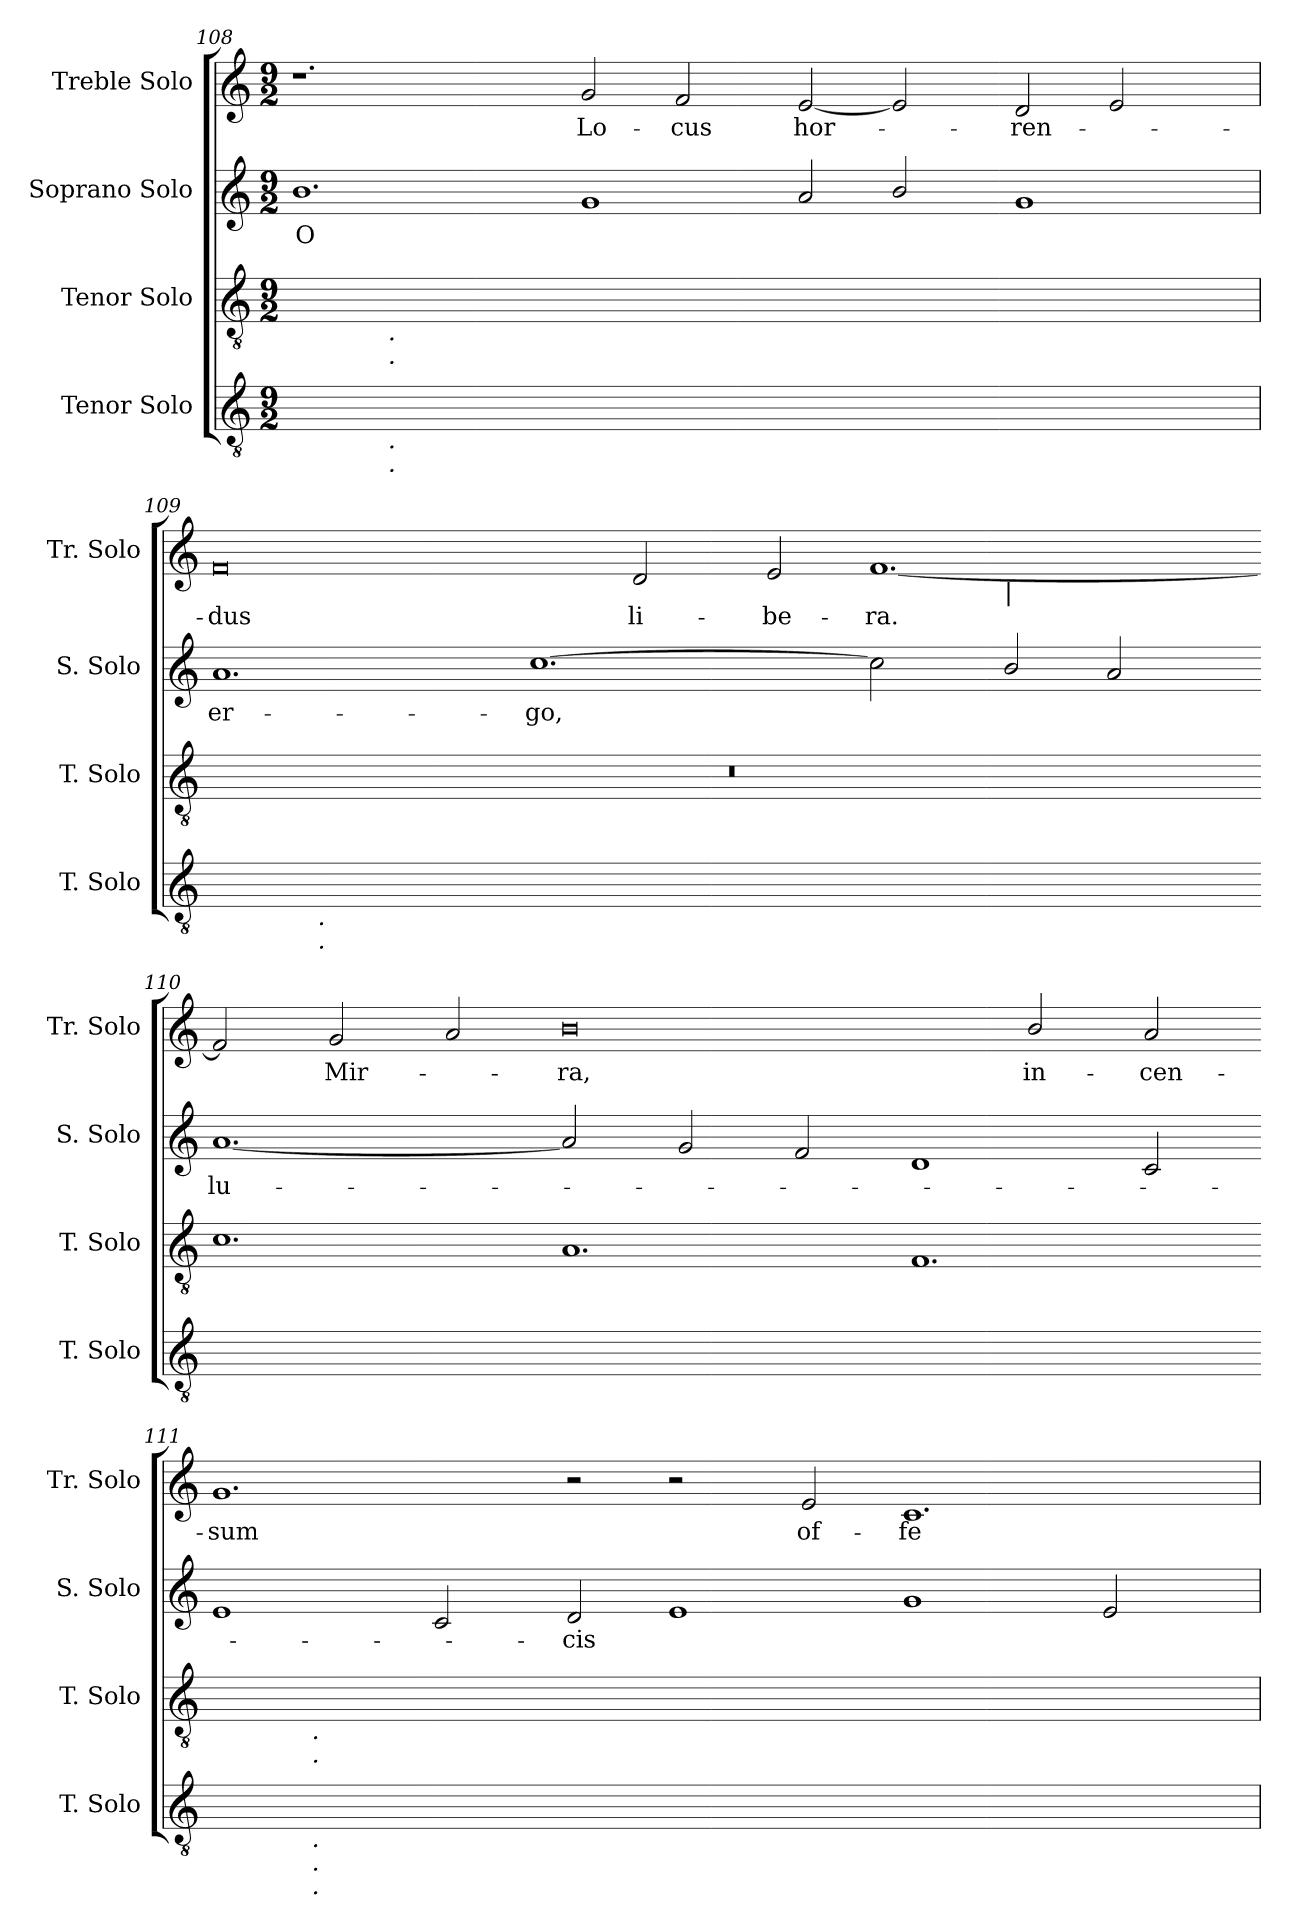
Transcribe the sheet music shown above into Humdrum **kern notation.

**kern	**kern	**kern	**text	**kern	**text
*part4	*part3	*part2	*part2	*part1	*part1
*staff4	*staff3	*staff2	*staff2	*staff1	*staff1
*I"Tenor Solo	*I"Tenor Solo	*I"Soprano Solo	*	*I"Treble Solo	*
*I'T. Solo	*I'T. Solo	*I'S. Solo	*	*I'Tr. Solo	*
*clefGv2	*clefGv2	*clefG2	*	*clefG2	*
*ITrd7c12	*ITrd7c12	*	*	*	*
*k[]	*k[]	*k[]	*	*k[]	*
*C:	*C:	*C:	*	*C:	*
*M9/2	*M9/2	*M9/2	*	*M9/2	*
=108	=108	=108	=108	=108	=108
!	!	!	!LO:LY:b:color=#000000	!	!
*^	*^	*	*	*	*
[<0.GGiyy	4ryy	[<0.BBiyy	4ryy	1.bi	O	1.r	.
.	16ryy	.	16ryy	.	.	.	.
.	256.ryy	.	256.ryy	.	.	.	.
!	!	!	!LO:TX:b:i:t=.	!	!	!	!
!	!	!	!LO:TX:b:i:t=.	!	!	!	!
!	!LO:TX:b:i:t=.	!	!	!	!	!	!
!	!LO:TX:b:i:t=.	!	!	!	!	!	!
.	1ryy	.	1ryy	.	.	.	.
.	1ryy	.	1ryy	.	.	.	.
!	!	!	!	!	!	!	!LO:LY:b:color=#000000
.	.	.	.	1gi	.	2gi/	Lo-
!	!	!	!	!	!	!	!LO:LY:b:color=#000000
.	.	.	.	.	.	2fi/	-cus
.	1ryy	.	1ryy	.	.	.	.
!	!	!	!	!	!	!	!LO:LY:b:color=#000000
.	.	.	.	2ai/	.	[<2ei/	hor-
1.GGiyy]	.	1.BBiyy]	.	2bi/	.	2ei/]	.
.	1ryy	.	1ryy	.	.	.	.
!	!	!	!	!	!	!	!LO:LY:b:color=#000000
.	.	.	.	1gi	.	2di/	-ren-
.	.	.	.	.	.	2ei/	.
.	8ryy	.	8ryy	.	.	.	.
.	32ryy	.	32ryy	.	.	.	.
.	64ryy	.	64ryy	.	.	.	.
.	128ryy	.	128ryy	.	.	.	.
.	512ryy	.	512ryy	.	.	.	.
!!LO:PB:g=z
=109	=109	=109	=109	=109	=109	=109	=109
!	!	!LO:N:vis=1	!	!	!	!	!
*	*	*v	*v	*	*	*	*
*	*	*^	*	*	*	*
!	!	!	!	!	!LO:LY:b:color=#000000	!	!
*	*	*v	*v	*	*	*	*
*	*	*^	*	*	*	*
!	!	!	!	!	!	!LO:TX:b:i:t=-	!
!	!	!	!	!	!	!	!LO:LY:b:color=#000000
*	*	*v	*v	*	*	*^	*
[<0.FFiyy	4ryy	2%9r	1.ai	er-	0fi	2%7ryy	-dus
.	32ryy	.	.	.	.	.	.
.	64...ryy	.	.	.	.	.	.
!	!LO:TX:b:i:t=.	!	!	!	!	!	!
!	!LO:TX:b:i:t=.	!	!	!	!	!	!
.	1ryy	.	.	.	.	.	.
.	1ryy	.	.	.	.	.	.
!	!	!	!	!LO:LY:b:color=#000000	!	!	!
.	.	.	[>1.cci	-go,	.	.	.
!	!	!	!	!	!	!	!LO:LY:b:color=#000000
.	.	.	.	.	2di/	.	li-
.	1ryy	.	.	.	.	.	.
!	!	!	!	!	!	!	!LO:LY:b:color=#000000
.	.	.	.	.	2ei/	.	-be-
!	!	!	!	!	!	!	!LO:LY:b:color=#000000
1.FFiyy_<	.	.	2cci\]	.	[<1.fi	.	-ra.
.	1ryy	.	.	.	.	.	.
!	!	!	!	!	!	!LO:TX:b:i:t=|	!
.	.	.	2bi/	.	.	1ryy	.
.	.	.	2ai/	.	.	.	.
.	8ryy	.	.	.	.	.	.
.	16ryy	.	.	.	.	.	.
.	512ryy	.	.	.	.	.	.
*v	*v	*	*	*	*v	*v	*
=110-	=110-	=110-	=110-	=110-	=110-
*^	*	*	*	*^	*
!	!	!	!	!LO:LY:b:color=#000000	!	!	!
*v	*v	*	*	*	*v	*v	*
0.FFiyy_<	1.Ci	[<1.ai	lu-	2fi/]	.
!	!	!	!	!	!LO:LY:b:color=#000000
.	.	.	.	2gi/	Mir-
.	.	.	.	2ai/	.
!	!	!	!	!	!LO:LY:b:color=#000000
.	1.AAi	2ai/]	.	0bi	-ra,
.	.	2gi/	.	.	.
.	.	2fi/	.	.	.
1.FFiyy]	1.FFi	1di	.	.	.
!	!	!	!	!	!LO:LY:b:color=#000000
.	.	.	.	2bi/	in-
!	!	!	!	!	!LO:LY:b:color=#000000
.	.	2ci/	.	2ai/	-cen-
=111-	=111-	=111-	=111-	=111-	=111-
!	!	!	!	!	!LO:LY:b:color=#000000
*^	*^	*	*	*	*
[<0.EEiyy	4ryy	[<0.GGiyy	4ryy	1ei	.	1.gi	-sum
.	16ryy	.	16ryy	.	.	.	.
.	512ryy	.	512ryy	.	.	.	.
!	!	!	!LO:TX:b:i:t=.	!	!	!	!
!	!	!	!LO:TX:b:i:t=.	!	!	!	!
!	!LO:TX:b:i:t=.	!	!	!	!	!	!
!	!LO:TX:b:i:t=.	!	!	!	!	!	!
!	!LO:TX:b:i:t=.	!	!	!	!	!	!
.	1ryy	.	1ryy	.	.	.	.
.	.	.	.	2ci/	.	.	.
.	1ryy	.	1ryy	.	.	.	.
!	!	!	!	!	!LO:LY:b:color=#000000	!	!
.	.	.	.	2di/	-cis	2r	.
.	.	.	.	1ei	.	2r	.
.	1ryy	.	1ryy	.	.	.	.
!	!	!	!	!	!	!	!LO:LY:b:color=#000000
.	.	.	.	.	.	2ei/	of-
!	!	!	!	!	!	!	!LO:LY:b:color=#000000
1.EEiyy]	.	1.GGiyy]	.	1gi	.	1.ci	-fe-
.	1ryy	.	1ryy	.	.	.	.
.	.	.	.	2ei/	.	.	.
.	8ryy	.	8ryy	.	.	.	.
.	32ryy	.	32ryy	.	.	.	.
.	64...ryy	.	64...ryy	.	.	.	.
*v	*v	*	*	*	*	*	*
*	*v	*v	*	*	*	*
=	=	=	=	=	=
*-	*-	*-	*-	*-	*-
